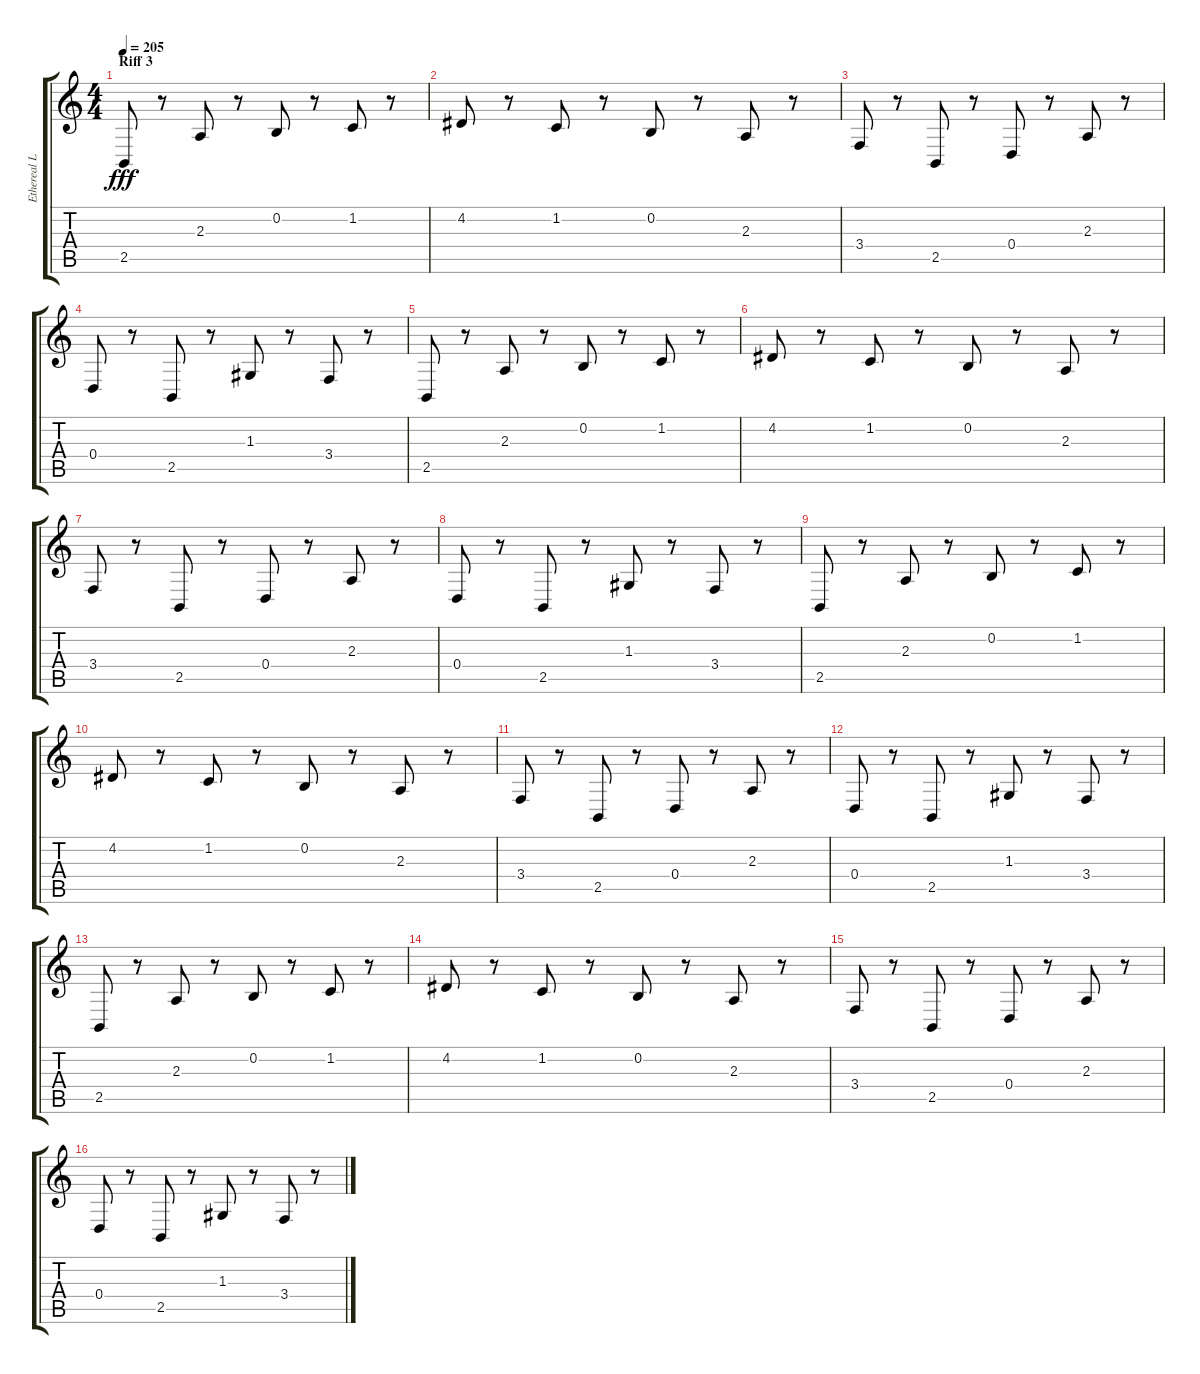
\track ("Ethereal Lead" "Ethereal L") {instrument sitar}
\staff {score tabs}
\tuning (E4 B3 G3 D3 A2 E2) {hide}
\ts (4 4)
\section ("" "Riff 3")
\tempo 205
\clef g2
\ks c
2.5.8{dy fff} r.8 2.3.8 r.8 0.2.8 r.8 1.2.8 r.8 |
4.2.8 r.8 1.2.8 r.8 0.2.8 r.8 2.3.8 r.8 |
3.4.8 r.8 2.5.8 r.8 0.4.8 r.8 2.3.8 r.8 |
0.4.8 r.8 2.5.8 r.8 1.3.8 r.8 3.4.8 r.8 |
2.5.8 r.8 2.3.8 r.8 0.2.8 r.8 1.2.8 r.8 |
4.2.8 r.8 1.2.8 r.8 0.2.8 r.8 2.3.8 r.8 |
3.4.8 r.8 2.5.8 r.8 0.4.8 r.8 2.3.8 r.8 |
0.4.8 r.8 2.5.8 r.8 1.3.8 r.8 3.4.8 r.8 |
2.5.8 r.8 2.3.8 r.8 0.2.8 r.8 1.2.8 r.8 |
4.2.8 r.8 1.2.8 r.8 0.2.8 r.8 2.3.8 r.8 |
3.4.8 r.8 2.5.8 r.8 0.4.8 r.8 2.3.8 r.8 |
0.4.8 r.8 2.5.8 r.8 1.3.8 r.8 3.4.8 r.8 |
2.5.8 r.8 2.3.8 r.8 0.2.8 r.8 1.2.8 r.8 |
4.2.8 r.8 1.2.8 r.8 0.2.8 r.8 2.3.8 r.8 |
3.4.8 r.8 2.5.8 r.8 0.4.8 r.8 2.3.8 r.8 |
0.4.8 r.8 2.5.8 r.8 1.3.8 r.8 3.4.8 r.8
